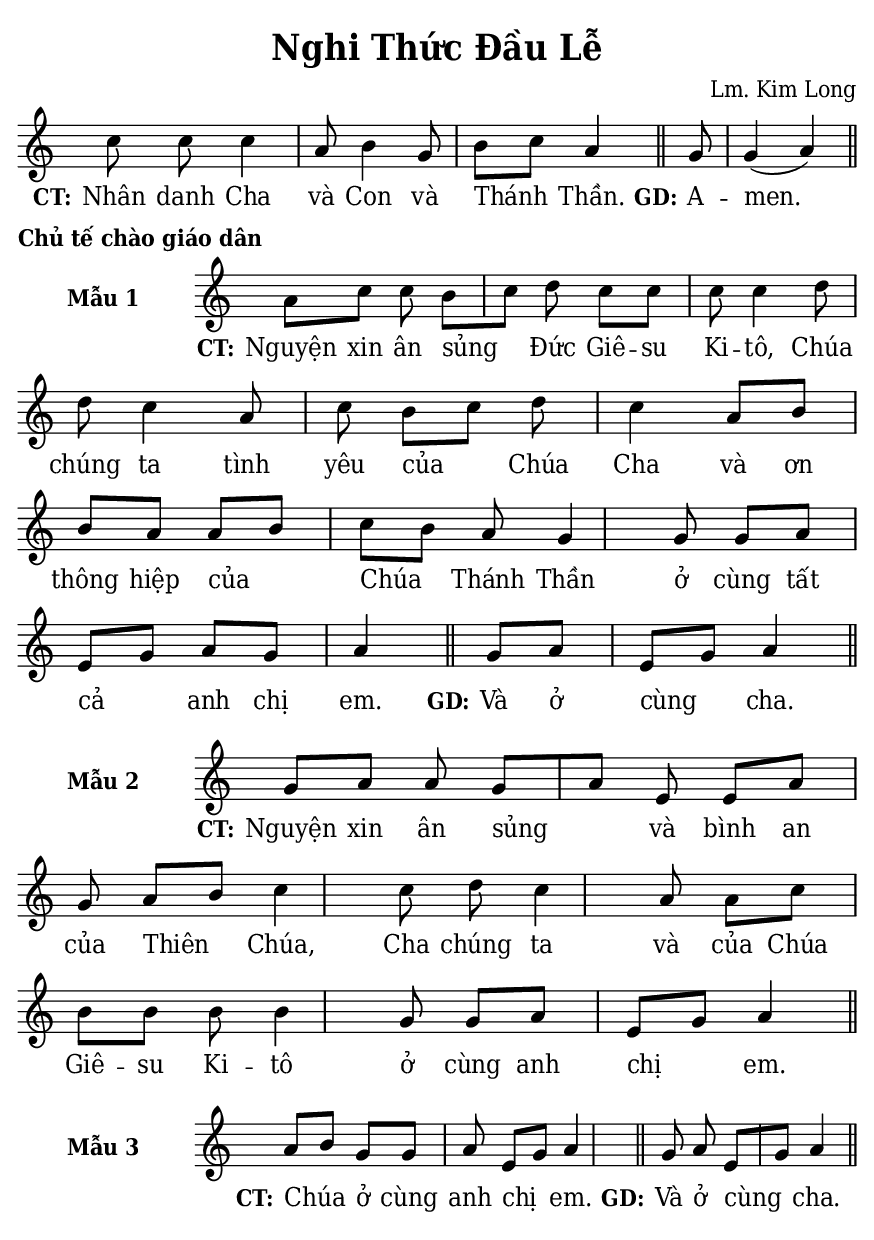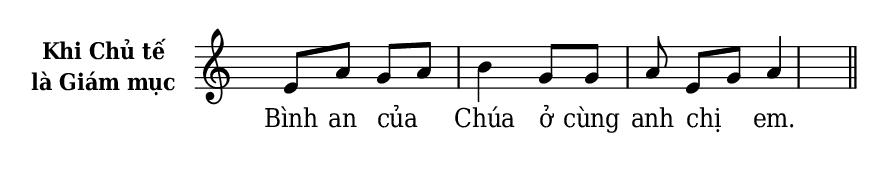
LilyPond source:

% Cài đặt chung
\version "2.22.1"
\include "english.ly"

\header {
  title = "Nghi Thức Đầu Lễ"
  composer = "Lm. Kim Long"
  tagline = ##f
}

% Nhạc
nhacLamDau = \relative c'' {
  \autoBeamOff
  c8 c c4
  a8 b4 g8
  b \hide ([c]) a4 \bar "||"
  
  \partial 8 g8 |
  g4 (a) \bar "||"
}

nhacMauMot = \relative c'' {
  a8 c c b \hide ([c]) d c c c c4
  d8 d c4 a8 c b \hide ([c]) d c4
  a8 b b a a \hide ([b]) c \hide ([b])
  a g4 g8 g8 a e \hide ([g]) a g a4 \bar "||"
  
  g8 a e \hide ([g]) a4 \bar "||"
}

nhacMauHai = \relative c'' {
  g8 a a g \hide ([a])
  e e a g a \hide ([b]) c4
  c8 d c4 a8 a c b b b b4
  g8 g a e \hide ([g]) a4 \bar "||"
}

nhacMauBa = \relative c'' {
  a8 \hide ([b]) g g a e \hide ([g]) a4 \bar "||"
  g8 a e \hide ([g]) a4 \bar "||"
}

nhacMauBon = \relative c' {
  e8 a g \hide ([a]) b4 g8 g a e \hide ([g]) a4 \bar "||"
}

% Lời
loiLamDau = \lyricmode {
  \set stanza = "CT:"
  Nhân danh Cha và Con và Thánh Thần.
  \set stanza = " GD:"
  A -- men.
}

loiMauMot = \lyricmode {
  \set stanza = "CT:"
  Nguyện xin ân sủng Đức Giê -- su Ki -- tô,
  Chúa chúng ta
  tình yêu của Chúa Cha
  và ơn thông hiệp của Chúa Thánh Thần
  ở cùng tất cả anh chị em.
  \set stanza = " GD:"
  Và ở cùng cha.
}

loiMauHai = \lyricmode {
  \set stanza = "CT:"
  Nguyện xin ân sủng và bình an của Thiên Chúa,
  Cha chúng ta và của Chúa Giê -- su Ki -- tô
  ở cùng anh chị em.
}

loiMauBa = \lyricmode {
  \set stanza = "CT:"
  Chúa ở cùng anh chị em.
  \set stanza = " GD:"
  Và ở cùng cha.
}

loiMauBon = \lyricmode {
  Bình an của Chúa ở cùng anh chị em.
}

% Dàn trang
\paper {
  #(set-paper-size "a5")
  top-margin = 3\mm
  bottom-margin = 3\mm
  left-margin = 3\mm
  right-margin = 3\mm
  indent = #0
  #(define fonts
	 (make-pango-font-tree "Deja Vu Serif Condensed"
	 		       "Deja Vu Serif Condensed"
			       "Deja Vu Serif Condensed"
			       (/ 20 20)))
  print-page-number = ##f
}

TongNhip = {
  \key c \major \time 2/4
  \set Timing.beamExceptions = #'()
  \set Timing.baseMoment = #(ly:make-moment 1/4)
}

% Đổi kích thước nốt cho bè phụ
notBePhu =
#(define-music-function (font-size music) (number? ly:music?)
   (for-some-music
     (lambda (m)
       (if (music-is-of-type? m 'rhythmic-event)
           (begin
             (set! (ly:music-property m 'tweaks)
                   (cons `(font-size . ,font-size)
                         (ly:music-property m 'tweaks)))
             #t)
           #f))
     music)
   music)

\score {
  \new ChoirStaff <<
    \new Staff
      <<
      \new Voice = beSop {
        \TongNhip \nhacLamDau
      }
    >>
    \new Lyrics \lyricsto beSop \loiLamDau
  >>
  \layout {
    \override Staff.TimeSignature.transparent = ##t
    \override Lyrics.LyricSpace.minimum-distance = #1
    \override Score.BarNumber.break-visibility = ##(#f #f #f)
    \override Score.SpacingSpanner.uniform-stretching = ##t
    \override LyricHyphen.minimum-distance = #1
    \set Score.defaultBarType = ""
    \set Score.barAlways = ##t
    ragged-last = ##f
  }
}

\markup {
  \bold "Chủ tế chào giáo dân"
}

\score {
  <<
    \new Staff \with {
      instrumentName = \markup { \bold "Mẫu 1" }} <<
        \clef treble
        \new Voice = beSop {
          \TongNhip \nhacMauMot
        }
      \new Lyrics \lyricsto beSop \loiMauMot
    >>
  >>
  \layout {
    indent = 30
    \override Staff.TimeSignature.transparent = ##t
    \override Lyrics.LyricSpace.minimum-distance = #1
    \override Score.BarNumber.break-visibility = ##(#f #f #f)
    \override Score.SpacingSpanner.uniform-stretching = ##t
    \override LyricHyphen.minimum-distance = #1.5
    \set Score.defaultBarType = ""
    \set Score.barAlways = ##t
    ragged-last = ##f
  }
}

\score {
  <<
    \new Staff \with {
      instrumentName = \markup { \bold "Mẫu 2" }} <<
        \clef treble
        \new Voice = beSop {
          \TongNhip \nhacMauHai
        }
      \new Lyrics \lyricsto beSop \loiMauHai
    >>
  >>
  \layout {
    indent = 30
    \override Staff.TimeSignature.transparent = ##t
    \override Lyrics.LyricSpace.minimum-distance = #1
    \override Score.BarNumber.break-visibility = ##(#f #f #f)
    \override Score.SpacingSpanner.uniform-stretching = ##t
    \override LyricHyphen.minimum-distance = #2
    \set Score.defaultBarType = ""
    \set Score.barAlways = ##t
    ragged-last = ##f
  }
}

\score {
  <<
    \new Staff \with {
      instrumentName = \markup { \bold "Mẫu 3" }} <<
        \clef treble
        \new Voice = beSop {
          \TongNhip \nhacMauBa
        }
      \new Lyrics \lyricsto beSop \loiMauBa
    >>
  >>
  \layout {
    indent = 30
    \override Staff.TimeSignature.transparent = ##t
    \override Lyrics.LyricSpace.minimum-distance = #1
    \override Score.BarNumber.break-visibility = ##(#f #f #f)
    \override Score.SpacingSpanner.uniform-stretching = ##t
    \set Score.defaultBarType = ""
    \set Score.barAlways = ##t
    ragged-last = ##f
  }
}

\score {
  <<
    \new Staff \with {
      instrumentName = \markup {
        \column {
          \center-align {
            \line { \bold "Khi Chủ tế" }
            \line { \bold "là Giám mục" }
          }
        }
      }
    } <<
        \clef treble
        \new Voice = beSop {
          \TongNhip \nhacMauBon
        }
      \new Lyrics \lyricsto beSop \loiMauBon
    >>
  >>
  \layout {
    indent = 30
    \override Staff.TimeSignature.transparent = ##t
    \override Lyrics.LyricSpace.minimum-distance = #1
    \override Score.BarNumber.break-visibility = ##(#f #f #f)
    \override Score.SpacingSpanner.uniform-stretching = ##t
    \set Score.defaultBarType = ""
    \set Score.barAlways = ##t
    ragged-last = ##f
  }
}
